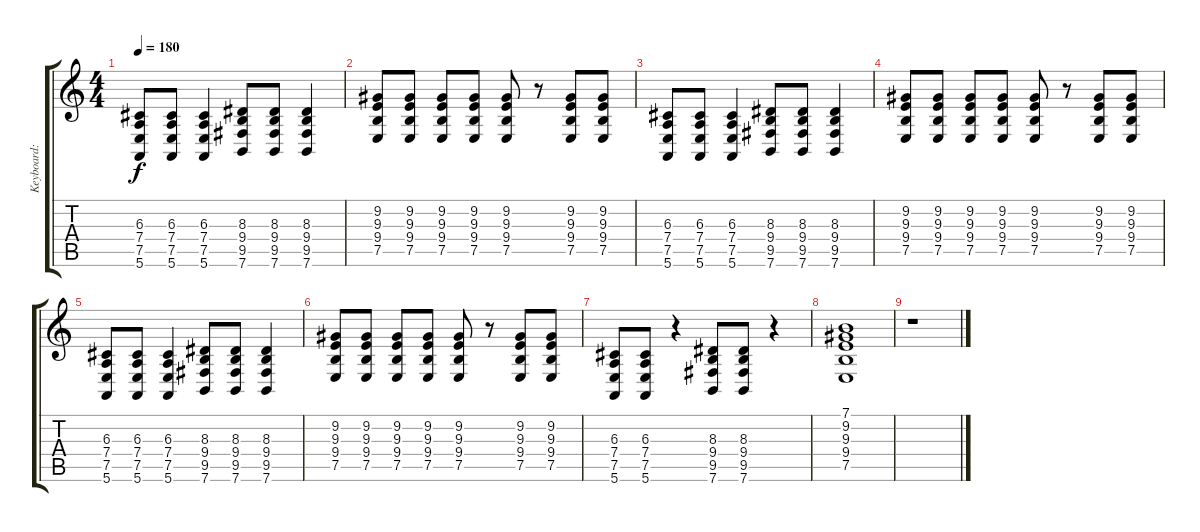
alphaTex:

\track ("Keyboard: Tsugumi Kotobuki" "Keyboard: ") {instrument lead1square}
\staff {score tabs}
\tuning (E4 B3 G3 D3 A2 E2) {hide}
\ts (4 4)
\tempo 180
\clef g2
\ks c
(6.3 7.4 7.5 5.6).8{dy f} (6.3 7.4 7.5 5.6).8 (6.3 7.4 7.5 5.6).4 (8.3 9.4 9.5 7.6).8 (8.3 9.4 9.5 7.6).8 (8.3 9.4 9.5 7.6).4 |
(9.2 9.3 9.4 7.5).8 (9.2 9.3 9.4 7.5).8 (9.2 9.3 9.4 7.5).8 (9.2 9.3 9.4 7.5).8 (9.2 9.3 9.4 7.5).8 r.8 (9.2 9.3 9.4 7.5).8 (9.2 9.3 9.4 7.5).8 |
(6.3 7.4 7.5 5.6).8 (6.3 7.4 7.5 5.6).8 (6.3 7.4 7.5 5.6).4 (8.3 9.4 9.5 7.6).8 (8.3 9.4 9.5 7.6).8 (8.3 9.4 9.5 7.6).4 |
(9.2 9.3 9.4 7.5).8 (9.2 9.3 9.4 7.5).8 (9.2 9.3 9.4 7.5).8 (9.2 9.3 9.4 7.5).8 (9.2 9.3 9.4 7.5).8 r.8 (9.2 9.3 9.4 7.5).8 (9.2 9.3 9.4 7.5).8 |
(6.3 7.4 7.5 5.6).8 (6.3 7.4 7.5 5.6).8 (6.3 7.4 7.5 5.6).4 (8.3 9.4 9.5 7.6).8 (8.3 9.4 9.5 7.6).8 (8.3 9.4 9.5 7.6).4 |
(9.2 9.3 9.4 7.5).8 (9.2 9.3 9.4 7.5).8 (9.2 9.3 9.4 7.5).8 (9.2 9.3 9.4 7.5).8 (9.2 9.3 9.4 7.5).8 r.8 (9.2 9.3 9.4 7.5).8 (9.2 9.3 9.4 7.5).8 |
(6.3 7.4 7.5 5.6).8 (6.3 7.4 7.5 5.6).8 r.4 (8.3 9.4 9.5 7.6).8 (8.3 9.4 9.5 7.6).8 r.4 |
(7.1 9.2 9.3 9.4 7.5).1 |
r.1
